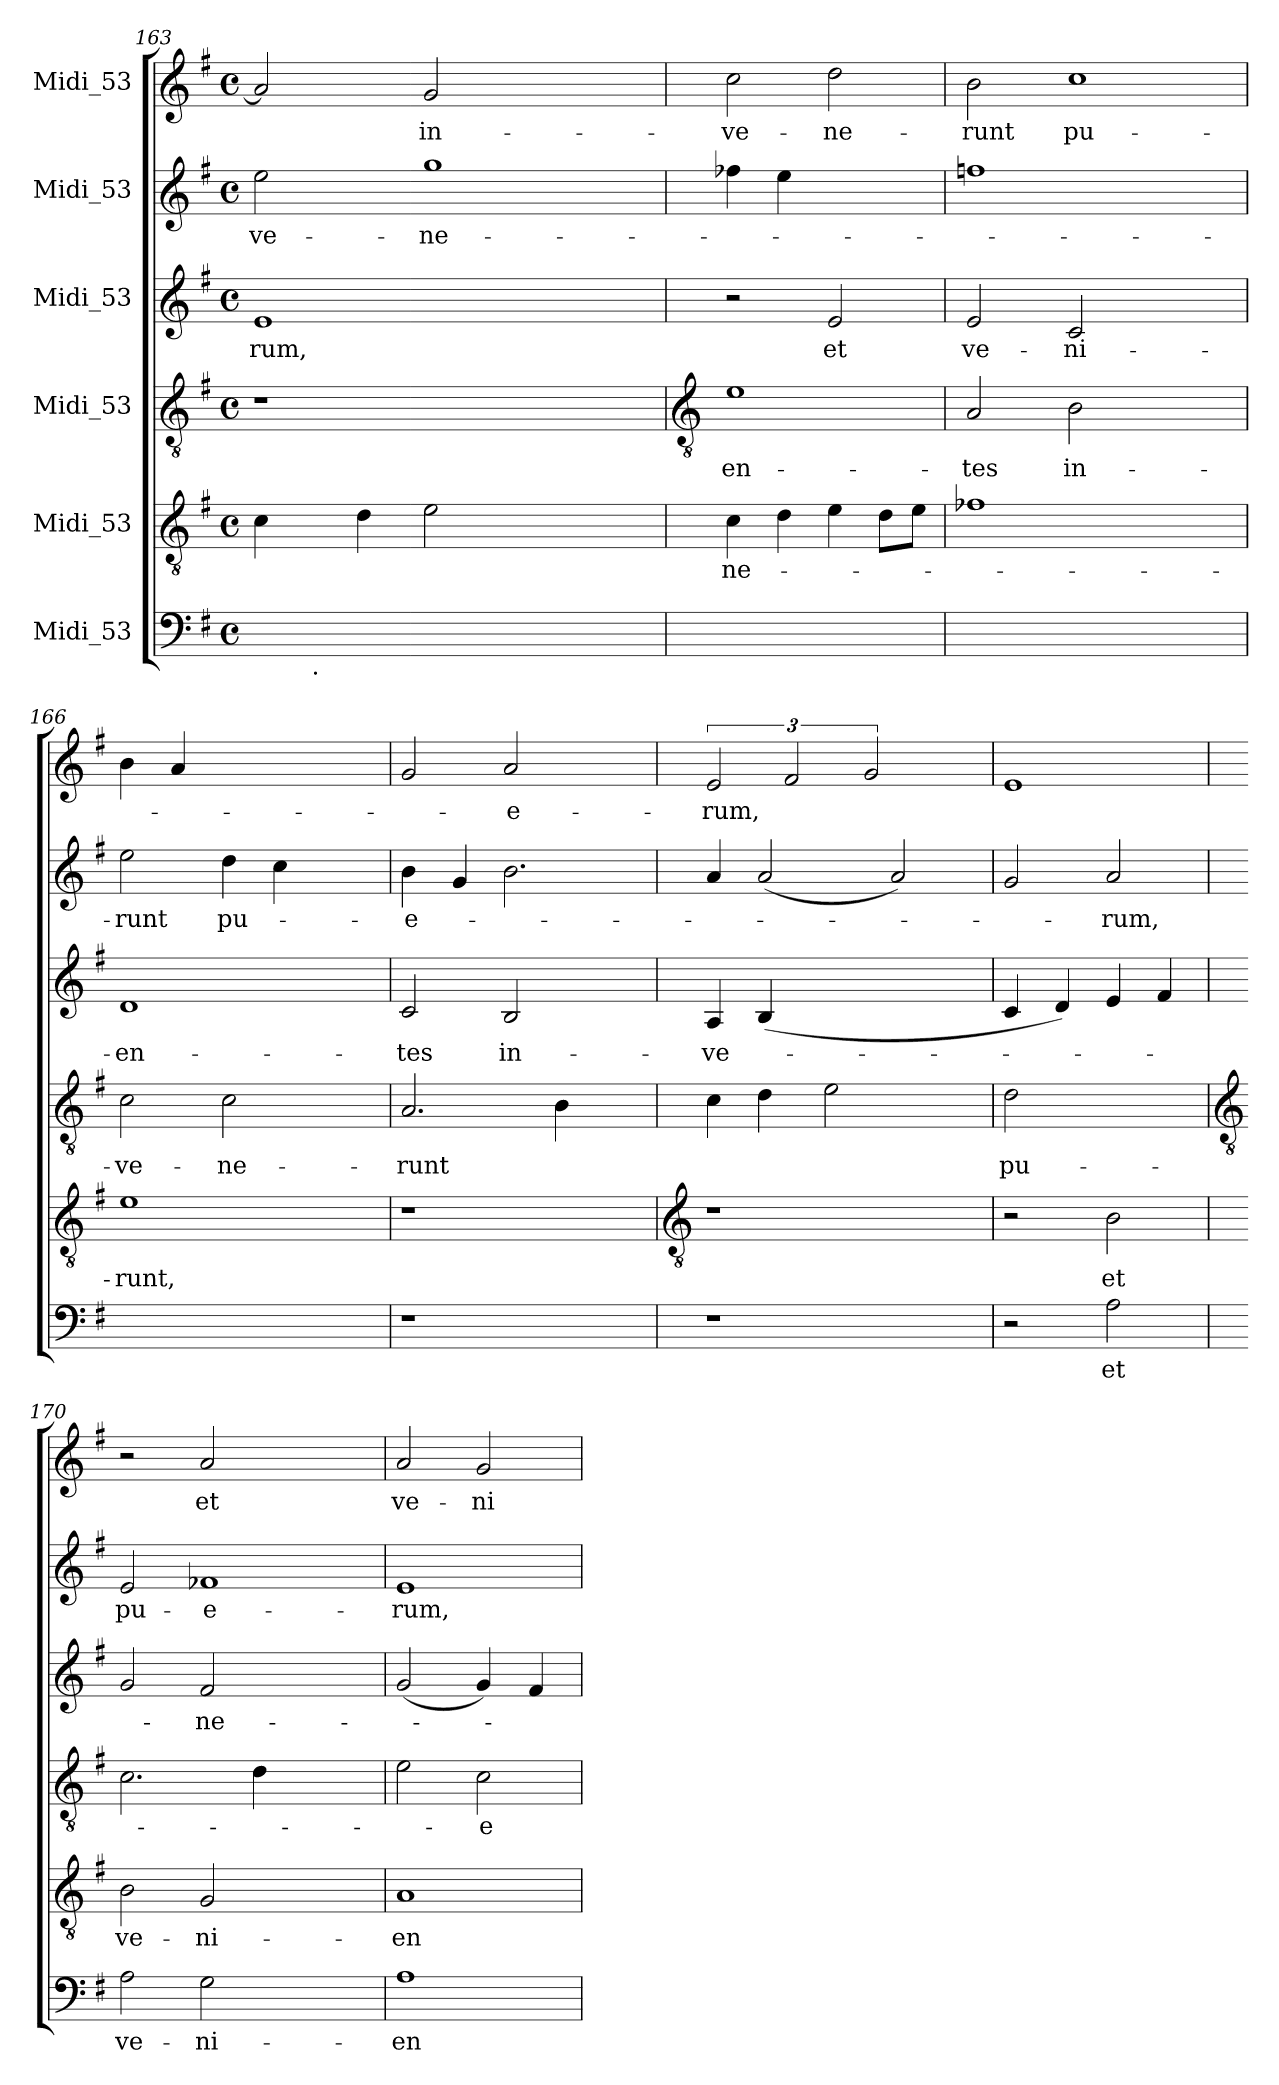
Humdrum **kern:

**kern	**text	**kern	**text	**kern	**text	**kern	**text	**kern	**text	**kern	**text
*part6	*part6	*part5	*part5	*part4	*part4	*part3	*part3	*part2	*part2	*part1	*part1
*staff6	*staff6	*staff5	*staff5	*staff4	*staff4	*staff3	*staff3	*staff2	*staff2	*staff1	*staff1
*I"Midi_53	*	*I"Midi_53	*	*I"Midi_53	*	*I"Midi_53	*	*I"Midi_53	*	*I"Midi_53	*
!!LO:LB:g=z
*clefF4	*	*clefGv2	*	*clefGv2	*	*clefG2	*	*clefG2	*	*clefG2	*
*k[f#]	*	*k[f#]	*	*k[f#]	*	*k[f#]	*	*k[f#]	*	*k[f#]	*
*G:	*	*G:	*	*G:	*	*G:	*	*G:	*	*G:	*
*M4/4	*	*M4/4	*	*M4/4	*	*M4/4	*	*M4/4	*	*M4/4	*
*met(c)	*	*met(c)	*	*met(c)	*	*met(c)	*	*met(c)	*	*met(c)	*
=163	=163	=163	=163	=163	=163	=163	=163	=163	=163	=163	=163
!	!	!	!	!	!	!	!LO:LY:b	!	!LO:LY:b	!	!
64ryy	.	4c\	.	1r	.	1e	-rum,	2ee\	-ve-	2a/]	.
64ryy	.	.	.	.	.	.	.	.	.	.	.
64ryy	.	.	.	.	.	.	.	.	.	.	.
64ryy	.	.	.	.	.	.	.	.	.	.	.
64ryy	.	.	.	.	.	.	.	.	.	.	.
64ryy	.	.	.	.	.	.	.	.	.	.	.
!LO:TX:b:t=.	!	!	!	!	!	!	!	!	!	!	!
64ryy	.	.	.	.	.	.	.	.	.	.	.
4ryy	.	.	.	.	.	.	.	.	.	.	.
.	.	4d\	.	.	.	.	.	.	.	.	.
4ryy	.	.	.	.	.	.	.	.	.	.	.
!	!	!	!	!	!	!	!	!	!LO:LY:b	!	!LO:LY:b
.	.	2e\	.	.	.	.	.	1gg	-ne-	2g/	in-
4ryy	.	.	.	.	.	.	.	.	.	.	.
4ryy	.	.	.	.	.	.	.	.	.	.	.
.	.	2ryy	.	2ryy	.	2ryy	.	.	.	2ryy	.
4ryy	.	.	.	.	.	.	.	.	.	.	.
8ryy	.	.	.	.	.	.	.	.	.	.	.
64ryy	.	.	.	.	.	.	.	.	.	.	.
!!LO:LB:g=z
=164	=164	=164	=164	=164	=164	=164	=164	=164	=164	=164	=164
*	*	*	*	*clefGv2	*	*	*	*	*	*	*
!	!	!	!LO:LY:b	!	!LO:LY:b	!	!	!	!	!	!LO:LY:b
4ryy	.	4c\	-ne-	1e	-en-	2r	.	4ff-X\	.	2cc\	-ve-
4ryy	.	4d\	.	.	.	.	.	4ee\	.	.	.
!	!	!	!	!	!	!	!LO:LY:b	!	!	!	!LO:LY:b
4ryy	.	4e\	.	.	.	2e/	et	2ryy	.	2dd\	-ne-
4ryy	.	8d\L	.	.	.	.	.	.	.	.	.
.	.	8e\J	.	.	.	.	.	.	.	.	.
!!LO:LB:g=z
=165	=165	=165	=165	=165	=165	=165	=165	=165	=165	=165	=165
!	!	!	!	!	!LO:LY:b	!	!LO:LY:b	!	!	!	!LO:LY:b
4ryy	.	1f-X	.	2A/	-tes	2e/	ve-	1ffn	.	2b\	-runt
4ryy	.	.	.	.	.	.	.	.	.	.	.
!	!	!	!	!	!LO:LY:b	!	!LO:LY:b	!	!	!	!LO:LY:b
4ryy	.	.	.	2B\	in-	2c/	-ni-	.	.	1cc	pu-
4ryy	.	.	.	.	.	.	.	.	.	.	.
2ryy	.	2ryy	.	2ryy	.	2ryy	.	2ryy	.	.	.
=166	=166	=166	=166	=166	=166	=166	=166	=166	=166	=166	=166
!	!	!	!LO:LY:b	!	!LO:LY:b	!	!LO:LY:b	!	!LO:LY:b	!	!
4ryy	.	1e	-runt,	2c\	-ve-	1d	-en-	2ee\	-runt	4b\	.
4ryy	.	.	.	.	.	.	.	.	.	4a/	.
!	!	!	!	!	!LO:LY:b	!	!	!	!LO:LY:b	!	!
4ryy	.	.	.	2c\	-ne-	.	.	4dd\	pu-	2ryy	.
64ryy	.	.	.	.	.	.	.	4cc\	.	.	.
64ryy	.	.	.	.	.	.	.	.	.	.	.
64ryy	.	.	.	.	.	.	.	.	.	.	.
64ryy	.	.	.	.	.	.	.	.	.	.	.
64ryy	.	.	.	.	.	.	.	.	.	.	.
64ryy	.	.	.	.	.	.	.	.	.	.	.
64ryy	.	.	.	.	.	.	.	.	.	.	.
64ryy	.	.	.	.	.	.	.	.	.	.	.
64ryy	.	.	.	.	.	.	.	.	.	.	.
16..ryy	.	.	.	.	.	.	.	.	.	.	.
!!LO:LB:g=z
=167	=167	=167	=167	=167	=167	=167	=167	=167	=167	=167	=167
!	!	!	!	!	!LO:LY:b	!	!LO:LY:b	!	!LO:LY:b	!	!
1r	.	1r	.	2.A/	-runt	2c/	-tes	4b\	-e-	2g/	.
.	.	.	.	.	.	.	.	4g/	.	.	.
!	!	!	!	!	!	!	!LO:LY:b	!	!	!	!LO:LY:b
.	.	.	.	.	.	2B/	in-	2.b\	.	2a/	-e-
.	.	.	.	4B\	.	.	.	.	.	.	.
4ryy	.	4ryy	.	4ryy	.	4ryy	.	.	.	4ryy	.
!!LO:LB:g=z
=168	=168	=168	=168	=168	=168	=168	=168	=168	=168	=168	=168
*	*	*clefGv2	*	*	*	*	*	*	*	*	*
!	!	!	!	!	!	!	!LO:LY:b	!	!	!	!LO:LY:b
1r	.	1r	.	4c\	.	4A/	-ve-	4a/	.	3e/	-rum,
.	.	.	.	4d\	.	(<4B/	.	(<2a/	.	.	.
.	.	.	.	.	.	.	.	.	.	3f#/	.
.	.	.	.	2e\	.	2.ryy	.	.	.	.	.
.	.	.	.	.	.	.	.	.	.	3g/	.
.	.	.	.	.	.	.	.	2a/)	.	.	.
4ryy	.	4ryy	.	4ryy	.	.	.	.	.	4ryy	.
!!LO:LB:g=z
=169	=169	=169	=169	=169	=169	=169	=169	=169	=169	=169	=169
!	!	!	!	!	!LO:LY:b	!	!	!	!	!	!
2r	.	2r	.	2d\	pu-	4c/	.	2g/	.	1e	.
.	.	.	.	.	.	4d/)	.	.	.	.	.
!	!LO:LY:b	!	!LO:LY:b	!	!	!	!	!	!LO:LY:b	!	!
2A\	et	2B\	et	2ryy	.	4e/	.	2a/	-rum,	.	.
.	.	.	.	.	.	4f#/	.	.	.	.	.
!!LO:LB:g=z
=170	=170	=170	=170	=170	=170	=170	=170	=170	=170	=170	=170
*	*	*	*	*clefGv2	*	*	*	*	*	*	*
!	!LO:LY:b	!	!LO:LY:b	!	!	!	!	!	!LO:LY:b	!	!
2A\	ve-	2B\	ve-	2.c\	.	2g/	.	2e/	pu-	2r	.
!	!LO:LY:b	!	!LO:LY:b	!	!	!	!LO:LY:b	!	!LO:LY:b	!	!LO:LY:b
2G\	-ni-	2G/	-ni-	.	.	2f#/	-ne-	1f-X	-e-	2a/	et
.	.	.	.	4d\	.	.	.	.	.	.	.
2ryy	.	2ryy	.	2ryy	.	2ryy	.	.	.	2ryy	.
!!LO:LB:g=z
=171	=171	=171	=171	=171	=171	=171	=171	=171	=171	=171	=171
!	!LO:LY:b	!	!LO:LY:b	!	!	!	!	!	!LO:LY:b	!	!LO:LY:b
1A	-en-	1A	-en-	2e\	.	(<2g/	.	1e	-rum,	2a/	ve-
!	!	!	!	!	!LO:LY:b	!	!	!	!	!	!LO:LY:b
.	.	.	.	2c\	-e-	4g/)	.	.	.	2g/	-ni-
.	.	.	.	.	.	4f#/	.	.	.	.	.
=	=	=	=	=	=	=	=	=	=	=	=
*-	*-	*-	*-	*-	*-	*-	*-	*-	*-	*-	*-
